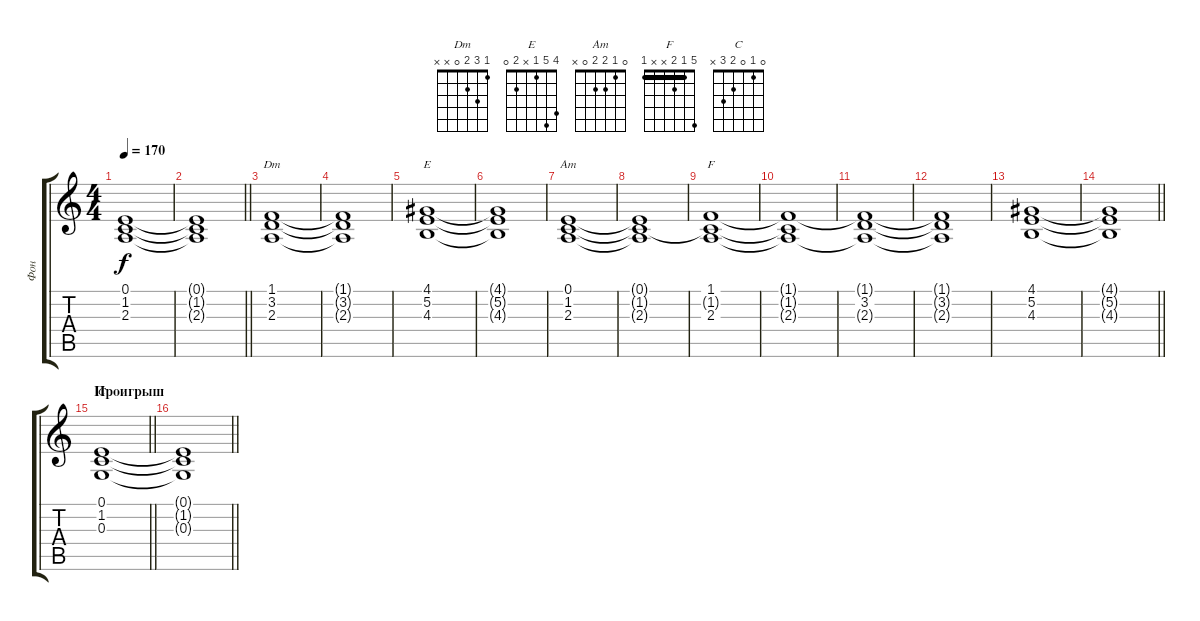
\track ("Фон" "Фон") {instrument pad2warm}
\staff {score tabs}
\tuning (E4 B3 G3 D3 A2 E2) {hide}
\chord ("Dm" 1 3 2 0 x x)
\chord ("E" 4 5 1 x 2 0)
\chord ("Am" 0 1 2 2 0 x)
\chord ("F" 5 1 2 x x 1) {barre 1}
\chord ("C" 0 1 0 2 3 x)
\ts (4 4)
\tempo 170
\clef g2
\ks c
(0.1{t} 1.2{t} 2.3{t}).1{dy f} |
\barLineRight lightlight
(0.1{t} 1.2{t} 2.3{t}).1 |
(1.1 3.2 2.3).1{ch "Dm"} |
(1.1{t} 3.2{t} 2.3{t}).1 |
(4.1 5.2 4.3).1{ch "E"} |
(4.1{t} 5.2{t} 4.3{t}).1 |
(0.1 1.2 2.3).1{ch "Am"} |
(0.1{t} 1.2{t} 2.3{t}).1 |
(1.1 1.2{t} 2.3).1{ch "F"} |
(1.1{t} 1.2{t} 2.3{t}).1 |
(1.1{t} 3.2 2.3{t}).1 |
(1.1{t} 3.2{t} 2.3{t}).1 |
(4.1 5.2 4.3).1 |
\barLineRight lightlight
(4.1{t} 5.2{t} 4.3{t}).1 |
\section ("" "Проигрыш")
\barLineRight lightlight
(0.1 1.2 0.3).1{ch "C" volume 6 instrument pad2warm} |
\barLineRight lightlight
(0.1{t} 1.2{t} 0.3{t}).1
